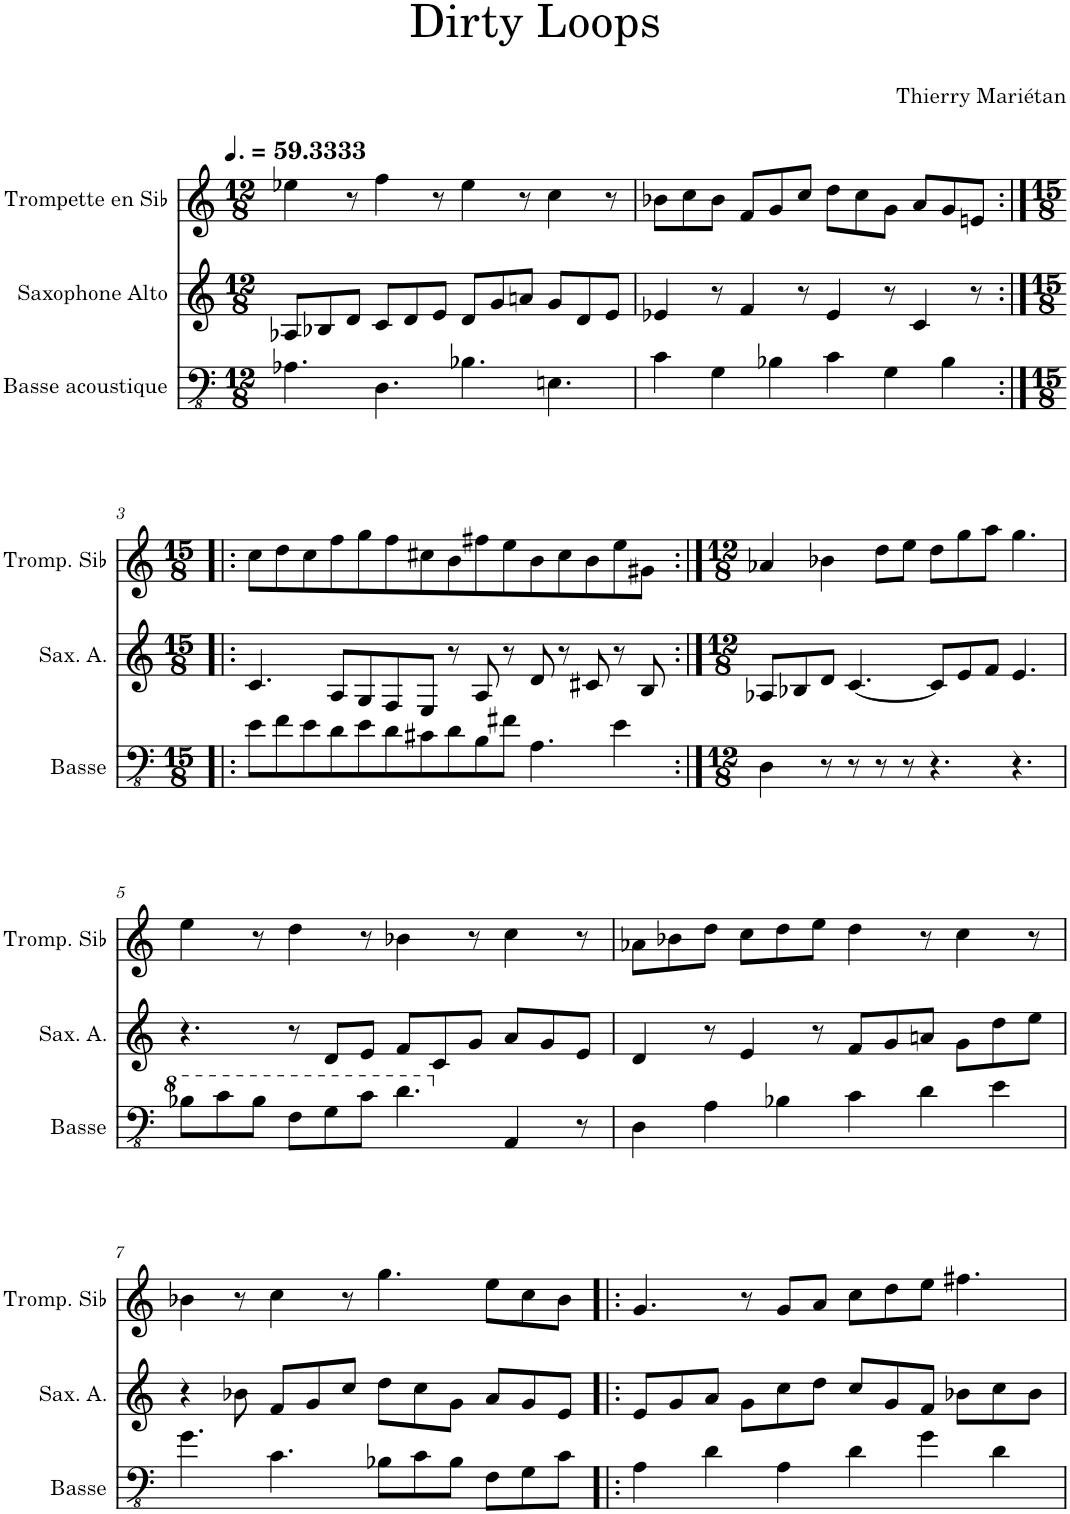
**kern	**kern	**kern
*part3	*part2	*part1
*staff3	*staff2	*staff1
*I"Basse acoustique	*I"Saxophone Alto	*I"Trompette en Sib
*I'Basse	*I'Sax. A.	*I'Tromp. Sib
*clefFv4	*clefG2	*clefG2
*	*ITrd5c9	*ITrd1c2
*k[]	*k[]	*k[]
*M12/8	*M12/8	*M12/8
*MM89	*MM89	*MM89
=1	=1	=1
4.AA-X\	8A-X/L	4ee-X\
.	8B-X/	.
.	8d/J	8r
4.DD\	8c/L	4ff\
.	8d/	.
.	8e/J	8r
4.BB-X\	8d/L	4ee-\
.	8g/	.
.	8an/J	8r
4.EEn\	8g/L	4cc\
.	8d/	.
.	8e/J	8r
=2	=2	=2
4C\	4e-X/	8b-X\L
.	.	8cc\
4GG\	8r	8b-\J
.	4f/	8f/L
4BB-X\	.	8g/
.	8r	8cc/J
4C\	4e-/	8dd\L
.	.	8cc\
4GG\	8r	8g\J
.	4c/	8a/L
4BB-\	.	8g/
.	8r	8en/J
!!LO:LB:g=z
=3:|!|:	=3:|!|:	=3:|!|:
*M15/8	*M15/8	*M15/8
8E\L	4.c/	8cc\L
8F\	.	8dd\
8E\	.	8cc\
8D\	8A/L	8ff\
8E\	8G/	8gg\
8D\	8F/	8ff\
8C#X\	8E/J	8cc#X\
8D\	8r	8b\
8BB\	8A/	8ff#X\
8F#X\J	8r	8ee\
4.AA\	8d/	8b\
.	8r	8cc#\
.	8c#X/	8b\
4E\	8r	8ee\
.	8B/	8g#X\J
=4:|!	=4:|!	=4:|!
*M12/8	*M12/8	*M12/8
4DD\	8A-X/L	4a-X/
.	8B-X/	.
8r	8d/J	4b-X\
8r	[4.c/	.
8r	.	8dd\L
8r	.	8ee\J
4.r	8c/L]	8dd\L
.	8e/	8gg\
.	8f/J	8aa\J
4.r	4.e/	4.gg\
!!LO:LB:g=z
=5	=5	=5
*8va	*	*
8B-X\L	4.r	4ee\
8c\	.	.
8B-\J	.	8r
8F\L	8r	4dd\
8G\	8d/L	.
8c\J	8e/J	8r
*X8va	*	*
4.D\	8f/L	4b-X\
.	8c/	.
.	8g/J	8r
4AAA/	8a/L	4cc\
.	8g/	.
8r	8e/J	8r
=6	=6	=6
4DD\	4d/	8a-X\L
.	.	8b-X\
4AA\	8r	8dd\J
.	4e/	8cc\L
4BB-X\	.	8dd\
.	8r	8ee\J
4C\	8f/L	4dd\
.	8g/	.
4D\	8an/J	8r
.	8g\L	4cc\
4E\	8dd\	.
.	8ee\J	8r
!!LO:LB:g=z
=7	=7	=7
4.G\	4r	4b-X\
.	8b-X\	8r
4.C\	8f/L	4cc\
.	8g/	.
.	8cc/J	8r
8BB-X\L	8dd\L	4.gg\
8C\	8cc\	.
8BB-\J	8g\J	.
8FF\L	8a/L	8ee\L
8GG\	8g/	8cc\
8C\J	8e/J	8b-\J
=8!|:	=8!|:	=8!|:
4AA\	8e/L	4.g/
.	8g/	.
4D\	8a/J	.
.	8g\L	8r
4AA\	8cc\	8g/L
.	8dd\J	8a/J
4D\	8cc/L	8cc\L
.	8g/	8dd\
4G\	8f/J	8ee\J
.	8b-X\L	4.ff#X\
4D\	8cc\	.
.	8b-\J	.
=	=	=
*-	*-	*-
